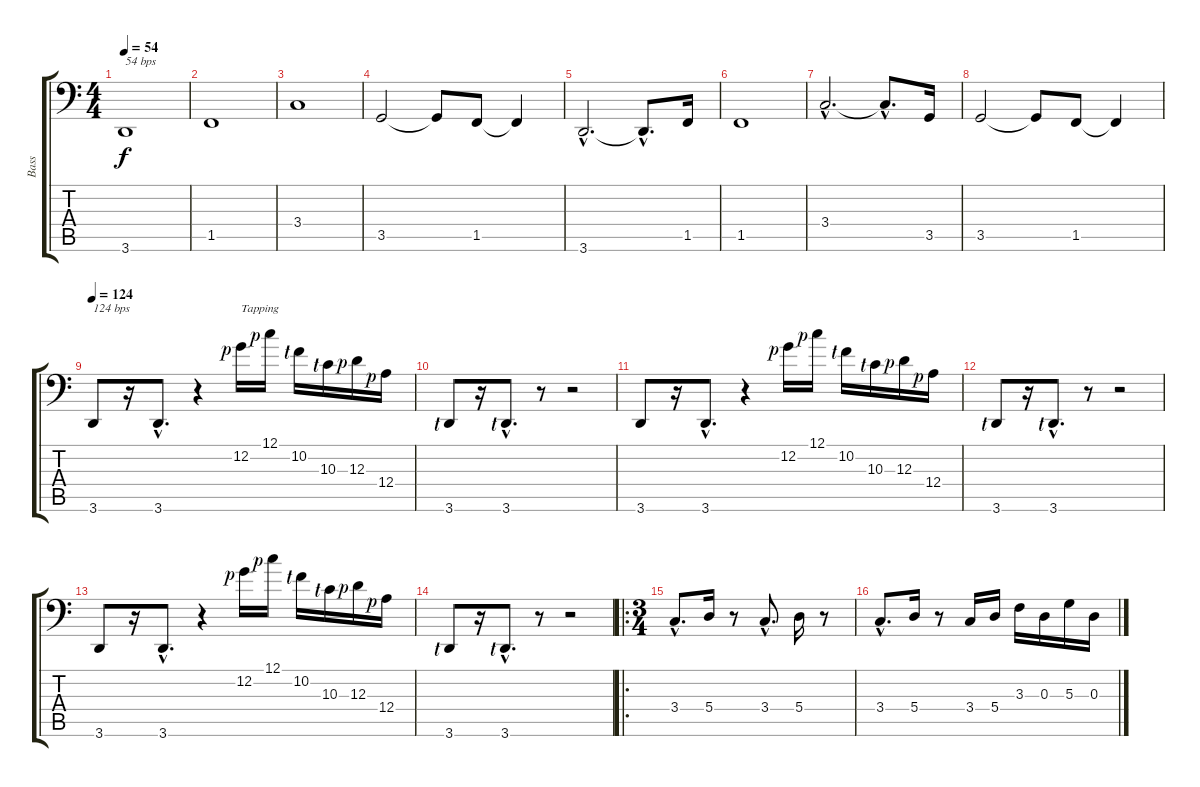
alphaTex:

\track ("Bass" "Bass") {instrument electricbassfinger}
\staff {score tabs}
\tuning (C3 G2 D2 A1 E1 B0) {hide}
\ts (4 4)
\tempo 54
\clef f4
\ks c
3.6.1{txt "54 bps" dy f instrument electricbassfinger} |
1.5.1 |
3.4.1 |
3.5.2 3.5{t}.8 1.5.8 1.5{t}.4 |
3.6{hac}.2{d} 3.6{hac t}.8{d} 1.5.16 |
1.5.1 |
3.4{hac}.2{d} 3.4{hac t}.8{d} 3.5.16 |
3.5.2 3.5{t}.8 1.5.8 1.5{t}.4 |
\tempo 124
3.6.8{txt "124 bps"} r.16 3.6{hac}.8{d} r.4 12.2{rf 1}.16{txt "Tapping"} 12.1{rf 1}.16 10.2{lf 1}.16 10.3{lf 1}.16 12.3{rf 1}.16 12.4{rf 1}.16 |
3.6{lf 1}.8 r.16 3.6{hac lf 1}.8{d} r.8 r.2 |
3.6.8 r.16 3.6{hac}.8{d} r.4 12.2{rf 1}.16 12.1{rf 1}.16 10.2{lf 1}.16 10.3{lf 1}.16 12.3{rf 1}.16 12.4{rf 1}.16 |
3.6{lf 1}.8 r.16 3.6{hac lf 1}.8{d} r.8 r.2 |
3.6.8 r.16 3.6{hac}.8{d} r.4 12.2{rf 1}.16 12.1{rf 1}.16 10.2{lf 1}.16 10.3{lf 1}.16 12.3{rf 1}.16 12.4{rf 1}.16 |
3.6{lf 1}.8 r.16 3.6{hac lf 1}.8{d} r.8 r.2 |
\ro
\ts (3 4)
3.4{hac}.8{d} 5.4.16 r.8 3.4{hac}.8{d} 5.4.16 r.8 |
3.4{hac}.8{d} 5.4.16 r.8 3.4.16 5.4.16 3.3.16 0.3.16 5.3.16 0.3.16
